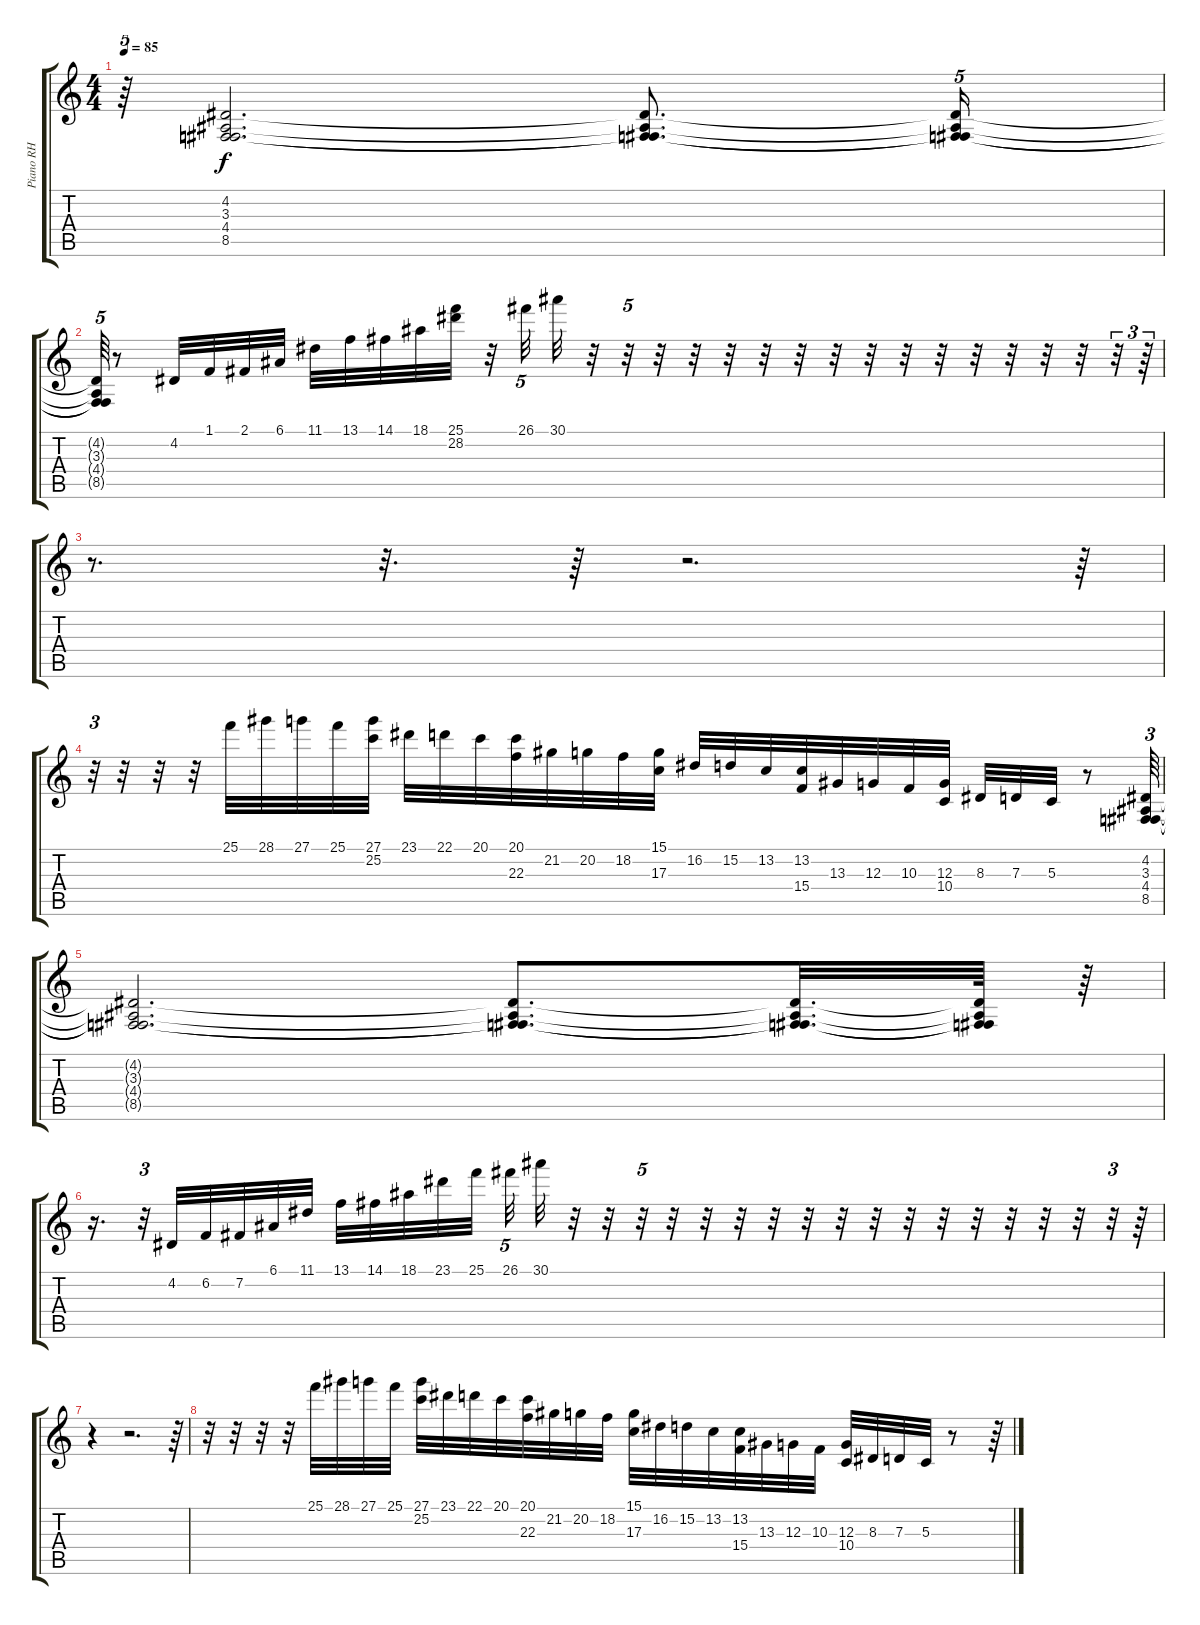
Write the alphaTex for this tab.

\track ("Piano RH" "Piano RH") {instrument acousticgrandpiano}
\staff {score tabs}
\tuning (E4 B3 G3 D3 A2 E2) {hide}
\ts (4 4)
\tempo 85
\clef g2
\ks c
r.64{tu (5 4) dy f} (4.2 3.3 4.4 8.5).2{d} (4.2{t} 3.3{t} 4.4{t} 8.5{t}).8{d} (4.2{t} 3.3{t} 4.4{t} 8.5{t}).16{tu (5 4)} |
(4.2{t} 3.3{t} 4.4{t} 8.5{t}).64{tu (5 4)} r.8 4.2.32 1.1.32 2.1.32 6.1.32 11.1.32 13.1.32 14.1.32 18.1.32 (25.1 28.2).32 r.32 26.1.32{tu (5 4)} 30.1.32 r.32 r.32{tu (5 4)} r.32 r.32 r.32 r.32 r.32 r.32 r.32 r.32 r.32 r.32 r.32 r.32 r.32 r.32{tu (3 2)} r.64{tu (3 2)} |
r.8{d} r.32{d} r.64 r.2{d} r.64{tu (3 2)} |
r.32{tu (3 2)} r.32 r.32 r.32 25.1.32 28.1.32 27.1.32 25.1.32 (27.1 25.2).32 23.1.32 22.1.32 20.1.32 (20.1 22.3).32 21.2.32 20.2.32 18.2.32 (15.1 17.3).32 16.2.32 15.2.32 13.2.32 (13.2 15.4).32 13.3.32 12.3.32 10.3.32 (12.3 10.4).32 8.3.32 7.3.32 5.3.32 r.8 (4.2 3.3 4.4 8.5).64{tu (3 2)} |
(4.2{t} 3.3{t} 4.4{t} 8.5{t}).2{d} (4.2{t} 3.3{t} 4.4{t} 8.5{t}).8{d} (4.2{t} 3.3{t} 4.4{t} 8.5{t}).32{d} (4.2{t} 3.3{t} 4.4{t} 8.5{t}).64 r.64{tu (3 2)} |
r.16{d} r.32{tu (3 2)} 4.2.32 6.2.32 7.2.32 6.1.32 11.1.32 13.1.32 14.1.32 18.1.32 23.1.32 25.1.32 26.1.32{tu (5 4)} 30.1.32 r.32 r.32 r.32{tu (5 4)} r.32 r.32 r.32 r.32 r.32 r.32 r.32 r.32 r.32 r.32 r.32 r.32 r.32 r.32{tu (3 2)} r.64 |
r.4 r.2{d} r.64 |
r.32 r.32 r.32 r.32 25.1.32 28.1.32 27.1.32 25.1.32 (27.1 25.2).32 23.1.32 22.1.32 20.1.32 (20.1 22.3).32 21.2.32 20.2.32 18.2.32 (15.1 17.3).32 16.2.32 15.2.32 13.2.32 (13.2 15.4).32 13.3.32 12.3.32 10.3.32 (12.3 10.4).32 8.3.32 7.3.32 5.3.32 r.8 r.64
